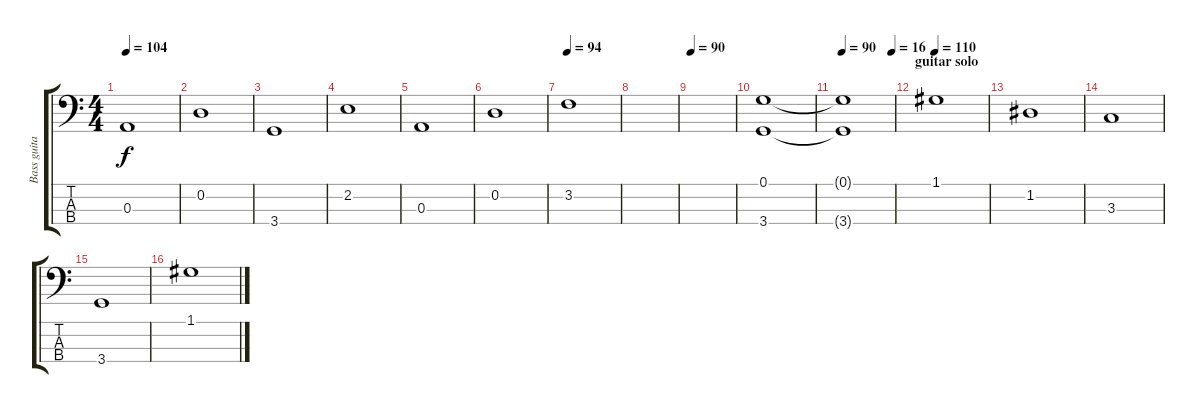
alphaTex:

\track ("Bass guitar" "Bass guita") {instrument electricbasspick}
\staff {score tabs}
\tuning (G2 D2 A1 E1) {hide}
\ts (4 4)
\tempo 104
\clef f4
\ks c
0.3.1{dy f} |
0.2.1 |
3.4.1 |
2.2.1 |
0.3.1 |
0.2.1 |
\tempo 94
3.2.1 |
|
\tempo 90
|
(0.1 3.4).1 |
\tempo 90
\tempo (16 0.9583333333333334)
(0.1{t} 3.4{t}).1 |
\section ("" "guitar solo")
\tempo 110
1.1.1 |
1.2.1 |
3.3.1 |
3.4.1 |
1.1.1
